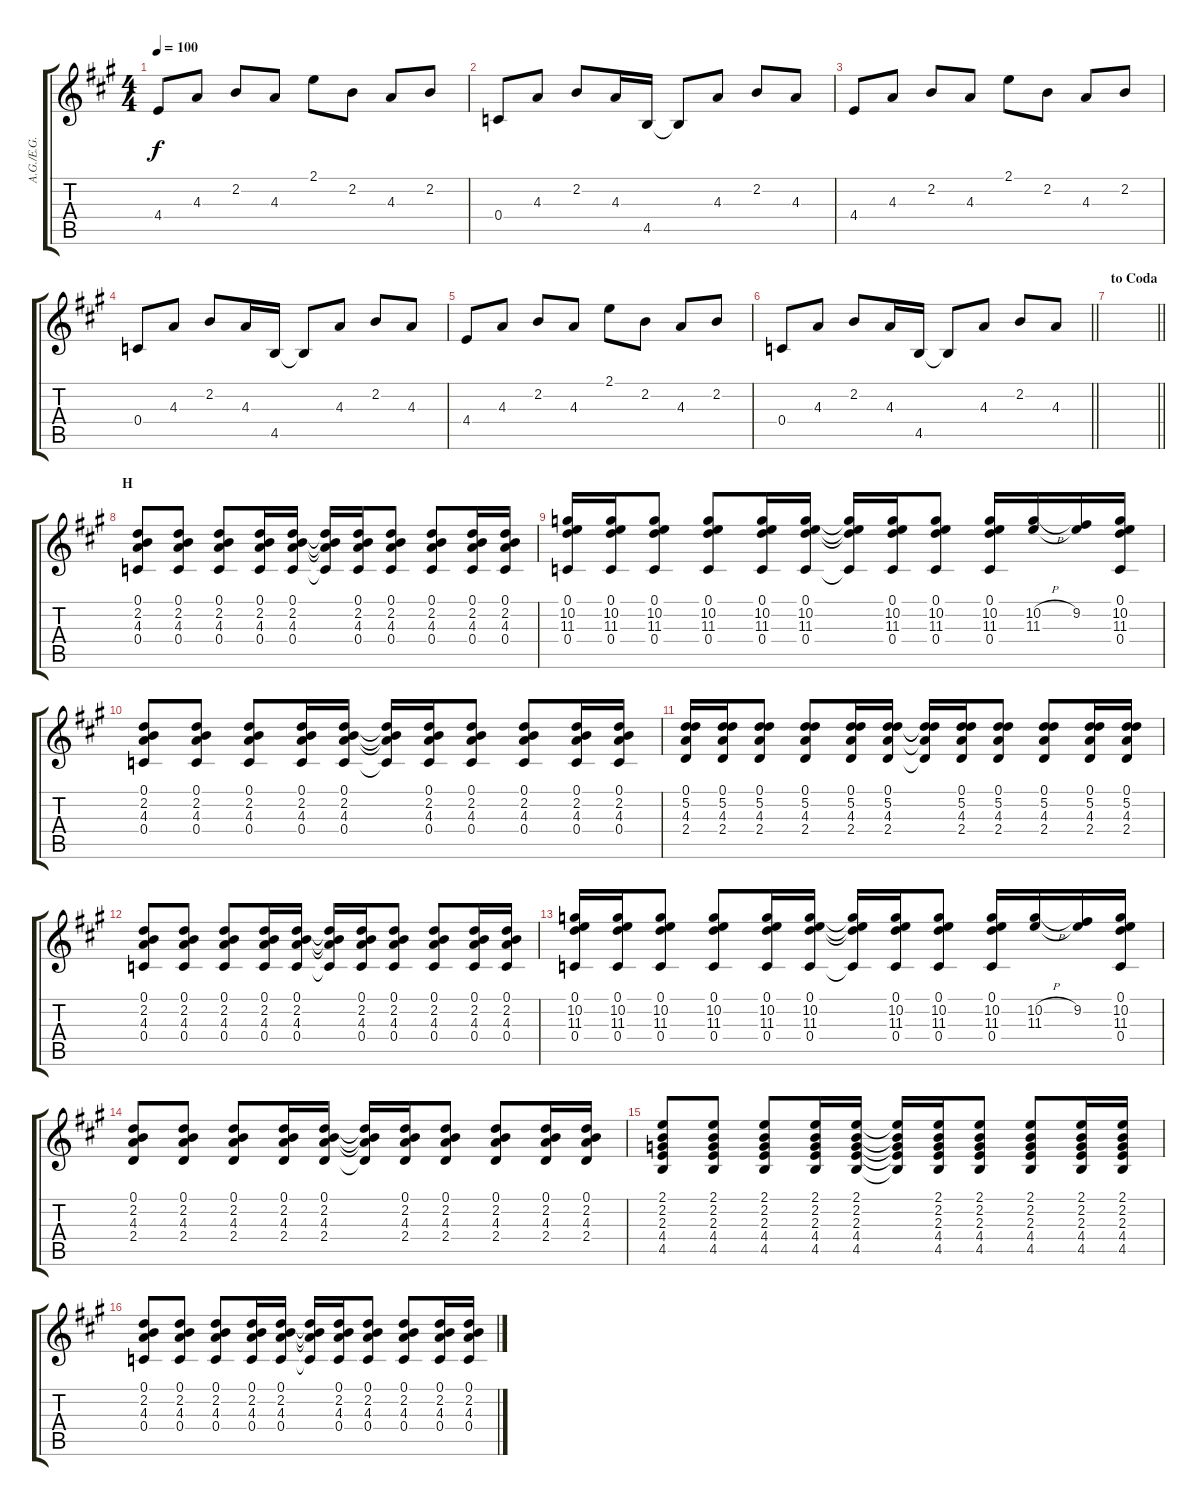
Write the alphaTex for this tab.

\track ("A.G./E.G. 3 Aoi" "A.G./E.G. ") {instrument distortionguitar}
\staff {score tabs}
\tuning (D4 A3 F3 C3 G2 D2) {hide}
\ts (4 4)
\tempo 100
\clef g2
\ks a
4.4.8{dy f} 4.3.8 2.2.8 4.3.8 2.1.8 2.2.8 4.3.8 2.2.8 |
0.4.8 4.3.8 2.2.8 4.3.16 4.5.16 4.5{t}.8 4.3.8 2.2.8 4.3.8 |
4.4.8 4.3.8 2.2.8 4.3.8 2.1.8 2.2.8 4.3.8 2.2.8 |
0.4.8 4.3.8 2.2.8 4.3.16 4.5.16 4.5{t}.8 4.3.8 2.2.8 4.3.8 |
4.4.8 4.3.8 2.2.8 4.3.8 2.1.8 2.2.8 4.3.8 2.2.8 |
\barLineRight lightlight
0.4.8 4.3.8 2.2.8 4.3.16 4.5.16 4.5{t}.8 4.3.8 2.2.8 4.3.8 |
\section ("" "to Coda")
\barLineRight lightlight
|
\section ("" "H")
(0.1 2.2 4.3 0.4).8{volume 11 balance 1 instrument acousticguitarsteel} (0.1 2.2 4.3 0.4).8 (0.1 2.2 4.3 0.4).8 (0.1 2.2 4.3 0.4).16 (0.1 2.2 4.3 0.4).16 (0.1{t} 2.2{t} 4.3{t} 0.4{t}).16 (0.1 2.2 4.3 0.4).16 (0.1 2.2 4.3 0.4).8 (0.1 2.2 4.3 0.4).8 (0.1 2.2 4.3 0.4).16 (0.1 2.2 4.3 0.4).16 |
(0.1 10.2 11.3 0.4).16 (0.1 10.2 11.3 0.4).16 (0.1 10.2 11.3 0.4).8 (0.1 10.2 11.3 0.4).8 (0.1 10.2 11.3 0.4).16 (0.1 10.2 11.3 0.4).16 (0.1{t} 10.2{t} 11.3{t} 0.4{t}).16 (0.1 10.2 11.3 0.4).16 (0.1 10.2 11.3 0.4).8 (0.1 10.2 11.3 0.4).16 (10.2{h} 11.3).16 (9.2 11.3{t}).16 (0.1 10.2 11.3 0.4).16 |
(0.1 2.2 4.3 0.4).8 (0.1 2.2 4.3 0.4).8 (0.1 2.2 4.3 0.4).8 (0.1 2.2 4.3 0.4).16 (0.1 2.2 4.3 0.4).16 (0.1{t} 2.2{t} 4.3{t} 0.4{t}).16 (0.1 2.2 4.3 0.4).16 (0.1 2.2 4.3 0.4).8 (0.1 2.2 4.3 0.4).8 (0.1 2.2 4.3 0.4).16 (0.1 2.2 4.3 0.4).16 |
(0.1 5.2 4.3 2.4).16 (0.1 5.2 4.3 2.4).16 (0.1 5.2 4.3 2.4).8 (0.1 5.2 4.3 2.4).8 (0.1 5.2 4.3 2.4).16 (0.1 5.2 4.3 2.4).16 (0.1{t} 5.2{t} 4.3{t} 2.4{t}).16 (0.1 5.2 4.3 2.4).16 (0.1 5.2 4.3 2.4).8 (0.1 5.2 4.3 2.4).8 (0.1 5.2 4.3 2.4).16 (0.1 5.2 4.3 2.4).16 |
(0.1 2.2 4.3 0.4).8 (0.1 2.2 4.3 0.4).8 (0.1 2.2 4.3 0.4).8 (0.1 2.2 4.3 0.4).16 (0.1 2.2 4.3 0.4).16 (0.1{t} 2.2{t} 4.3{t} 0.4{t}).16 (0.1 2.2 4.3 0.4).16 (0.1 2.2 4.3 0.4).8 (0.1 2.2 4.3 0.4).8 (0.1 2.2 4.3 0.4).16 (0.1 2.2 4.3 0.4).16 |
(0.1 10.2 11.3 0.4).16 (0.1 10.2 11.3 0.4).16 (0.1 10.2 11.3 0.4).8 (0.1 10.2 11.3 0.4).8 (0.1 10.2 11.3 0.4).16 (0.1 10.2 11.3 0.4).16 (0.1{t} 10.2{t} 11.3{t} 0.4{t}).16 (0.1 10.2 11.3 0.4).16 (0.1 10.2 11.3 0.4).8 (0.1 10.2 11.3 0.4).16 (10.2{h} 11.3).16 (9.2 11.3{t}).16 (0.1 10.2 11.3 0.4).16 |
(0.1 2.2 4.3 2.4).8 (0.1 2.2 4.3 2.4).8 (0.1 2.2 4.3 2.4).8 (0.1 2.2 4.3 2.4).16 (0.1 2.2 4.3 2.4).16 (0.1{t} 2.2{t} 4.3{t} 2.4{t}).16 (0.1 2.2 4.3 2.4).16 (0.1 2.2 4.3 2.4).8 (0.1 2.2 4.3 2.4).8 (0.1 2.2 4.3 2.4).16 (0.1 2.2 4.3 2.4).16 |
(2.1 2.2 2.3 4.4 4.5).8 (2.1 2.2 2.3 4.4 4.5).8 (2.1 2.2 2.3 4.4 4.5).8 (2.1 2.2 2.3 4.4 4.5).16 (2.1 2.2 2.3 4.4 4.5).16 (2.1{t} 2.2{t} 2.3{t} 4.4{t} 4.5{t}).16 (2.1 2.2 2.3 4.4 4.5).16 (2.1 2.2 2.3 4.4 4.5).8 (2.1 2.2 2.3 4.4 4.5).8 (2.1 2.2 2.3 4.4 4.5).16 (2.1 2.2 2.3 4.4 4.5).16 |
(0.1 2.2 4.3 0.4).8 (0.1 2.2 4.3 0.4).8 (0.1 2.2 4.3 0.4).8 (0.1 2.2 4.3 0.4).16 (0.1 2.2 4.3 0.4).16 (0.1{t} 2.2{t} 4.3{t} 0.4{t}).16 (0.1 2.2 4.3 0.4).16 (0.1 2.2 4.3 0.4).8 (0.1 2.2 4.3 0.4).8 (0.1 2.2 4.3 0.4).16 (0.1 2.2 4.3 0.4).16
